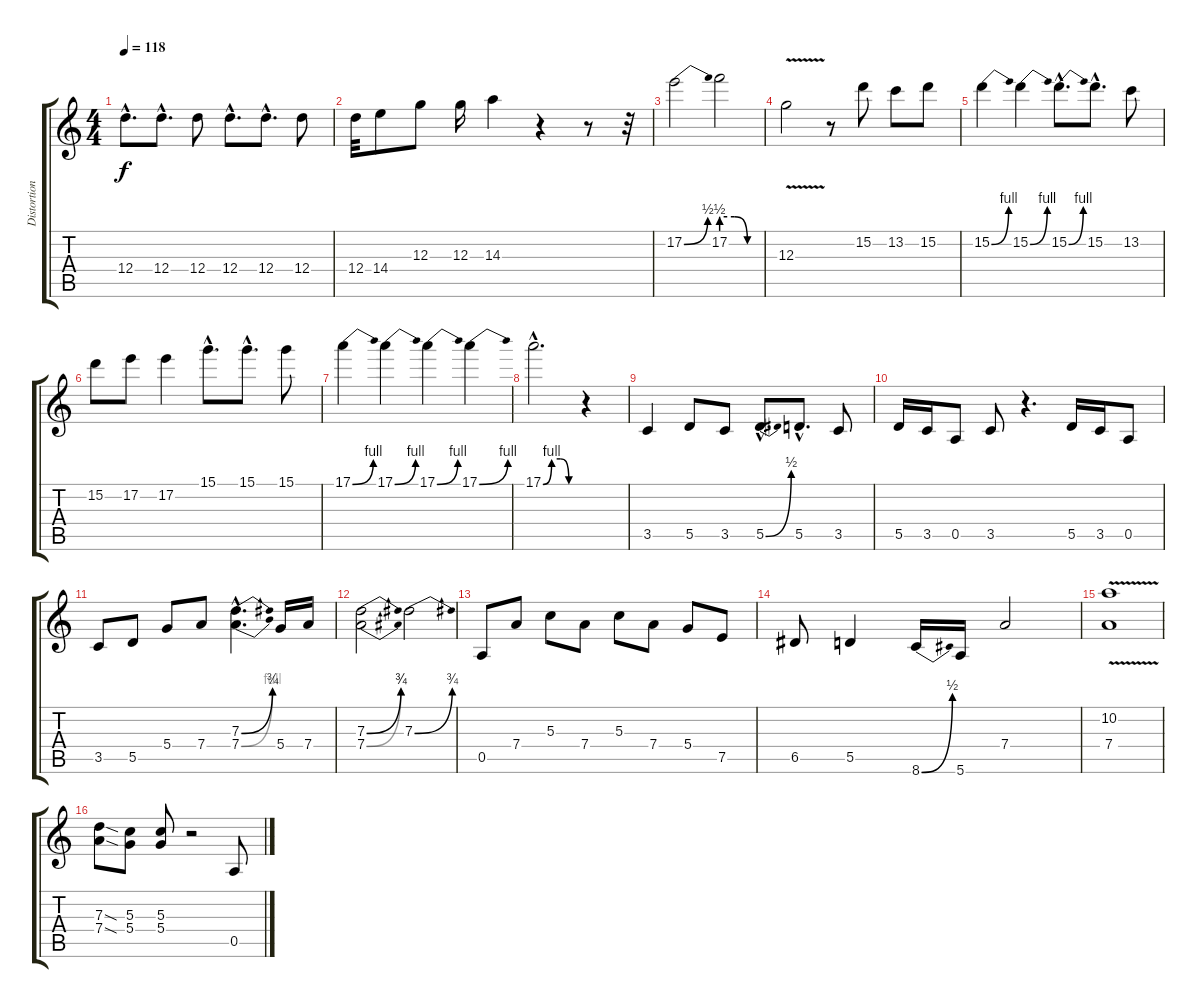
\track ("Distortion Guitar/solo" "Distortion") {instrument overdrivenguitar}
\staff {score tabs}
\tuning (E4 B3 G3 D3 A2 E2) {hide}
\ts (4 4)
\tempo 118
\clef g2
\ks c
12.4{hac}.8{d dy f} 12.4{hac}.8{d} 12.4.8 12.4{hac}.8{d} 12.4{hac}.8{d} 12.4.8 |
12.4.32 14.4.8 12.3.8 12.3.16 14.3.4 r.4 r.8 r.32 |
17.2{be (bend 0 0 60 2)}.2 17.2{be (custom 0 2 20 2 40 0 60 0)}.2 |
12.3{v}.2 r.8 15.2.8 13.2.8 15.2.8 |
15.2{be (bend 0 0 60 4)}.4 15.2{be (bend 0 0 60 4)}.4 15.2{be (bend 0 0 60 4) hac}.8{d} 15.2{hac}.8{d} 13.2.8 |
15.2.8 17.2.8 17.2.4 15.1{hac}.8{d} 15.1{hac}.8{d} 15.1.8 |
17.1{be (bend 0 0 60 4)}.4 17.1{be (bend 0 0 60 4)}.4 17.1{be (bend 0 0 60 4)}.4 17.1{be (bend 0 0 60 4)}.4 |
17.1{be (custom 0 0 15 4 30 4 45 0 60 0) hac}.2{d} r.4 |
3.5.4 5.5.8 3.5.8 5.5{be (bend 0 0 60 2) hac}.8{d} 5.5{hac}.8{d} 3.5.8 |
5.5.16 3.5.16 0.5.8 3.5.8 r.4{d} 5.5.16 3.5.16 0.5.8 |
3.5.8 5.5.8 5.4.8 7.4.8 (7.3{be (bend 0 0 60 3) hac} 7.4{be (bend 0 0 60 4) hac}).4{d} 5.4.16 7.4.16 |
(7.3{be (bend 0 0 60 3)} 7.4{be (bend 0 0 60 3)}).2 7.3{be (bend 0 0 60 3)}.2 |
0.5.8 7.4.8 5.3.8 7.4.8 5.3.8 7.4.8 5.4.8 7.5.8 |
6.5.8 5.5.4 8.6{be (bend 0 0 60 2)}.16 5.6.16 7.4.2 |
(10.2{v} 7.4).1 |
(7.3{sod} 7.4{sod}).8 (5.3 5.4).8 (5.3 5.4).8 r.2 0.5.8
